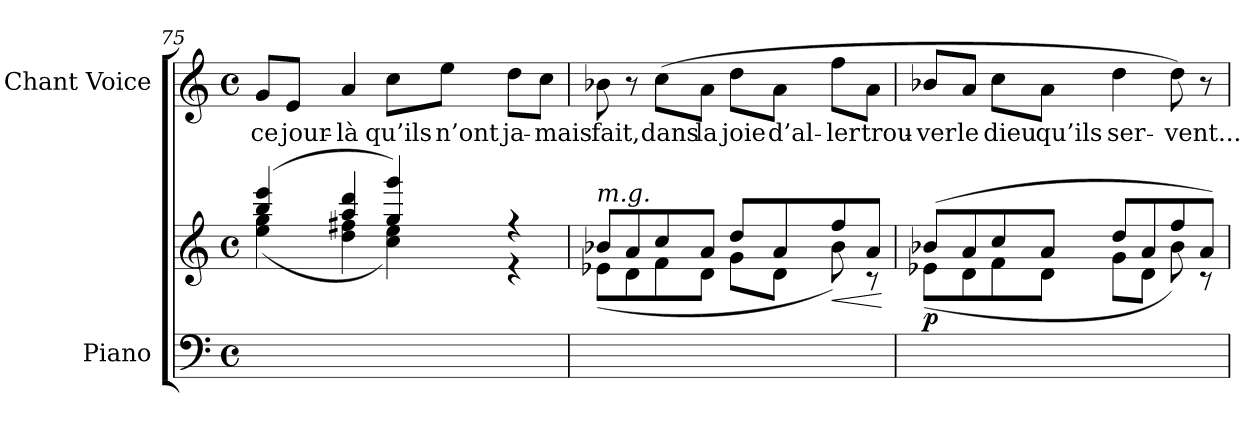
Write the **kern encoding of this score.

**kern	**kern	**dynam	**kern	**text
*part2	*part2	*part2	*part1	*part1
*staff3	*staff2	*staff2/3	*staff1	*staff1
*I"Piano	*	*	*I"Chant Voice	*
*I'Pno	*	*	*	*
*clefF4	*clefG2	*	*clefG2	*
*k[]	*k[]	*	*k[]	*
*M4/4	*M4/4	*	*M4/4	*
*met(c)	*met(c)	*	*met(c)	*
=75	=75	=75	=75	=75
*	*^	*	*	*
1ryy	(4bb/ 4eee/	(4ee\ 4gg\	.	8g/L	ce
.	.	.	.	8e/J	jour-
.	4aa/ 4ddd/	4dd\ 4ff#X\	.	4a/	-là
.	4gg/ 4ggg/)	4cc\ 4ee\)	.	8cc\L	qu’ils
.	.	.	.	8ee\J	n’ont
.	4r	4r	.	8dd\L	ja-
.	.	.	.	8cc\J	-mais
=76	=76	=76	=76	=76	=76
!	!LO:TX:i:t=m.g.	!	!	!	!
1ryy	8b-X/L	(8e-X\L	.	8b-X\	fait,
.	8a/	8d\	.	8r	.
.	8cc/	8f\	.	(8cc\L	dans
.	8a/J	8d\J	.	8a\J	la
.	8dd/L	8g\L	.	8dd\L	joie
.	8a/	8d\J	.	8a\J	d’al-
!	!	!	!LO:HP:b	!	!
.	8ff/	8b-\)	<	8ff\L	-ler
.	8a/J	8r	.	8a\J	trou-
*	*v	*v	*	*	*
.	.	[	.	.
=77	=77	=77	=77	=77
*	*^	*	*	*
!	!	!	!LO:DY:b	!	!
1ryy	(8b-X/L	(8e-X\L	p	8b-X/L	-ver
.	8a/	8d\	.	8a/J	le
.	8cc/	8f\	.	8cc\L	dieu
.	8a/J	8d\J	.	8a\J	qu’ils
.	8dd/L	8g\L	.	4dd\	ser-
.	8a/	8d\J	.	.	.
.	8ff/	8b-\)	.	8dd\)	-vent...
.	8a/J)	8r	.	8r	.
*	*v	*v	*	*	*
=	=	=	=	=
*-	*-	*-	*-	*-
